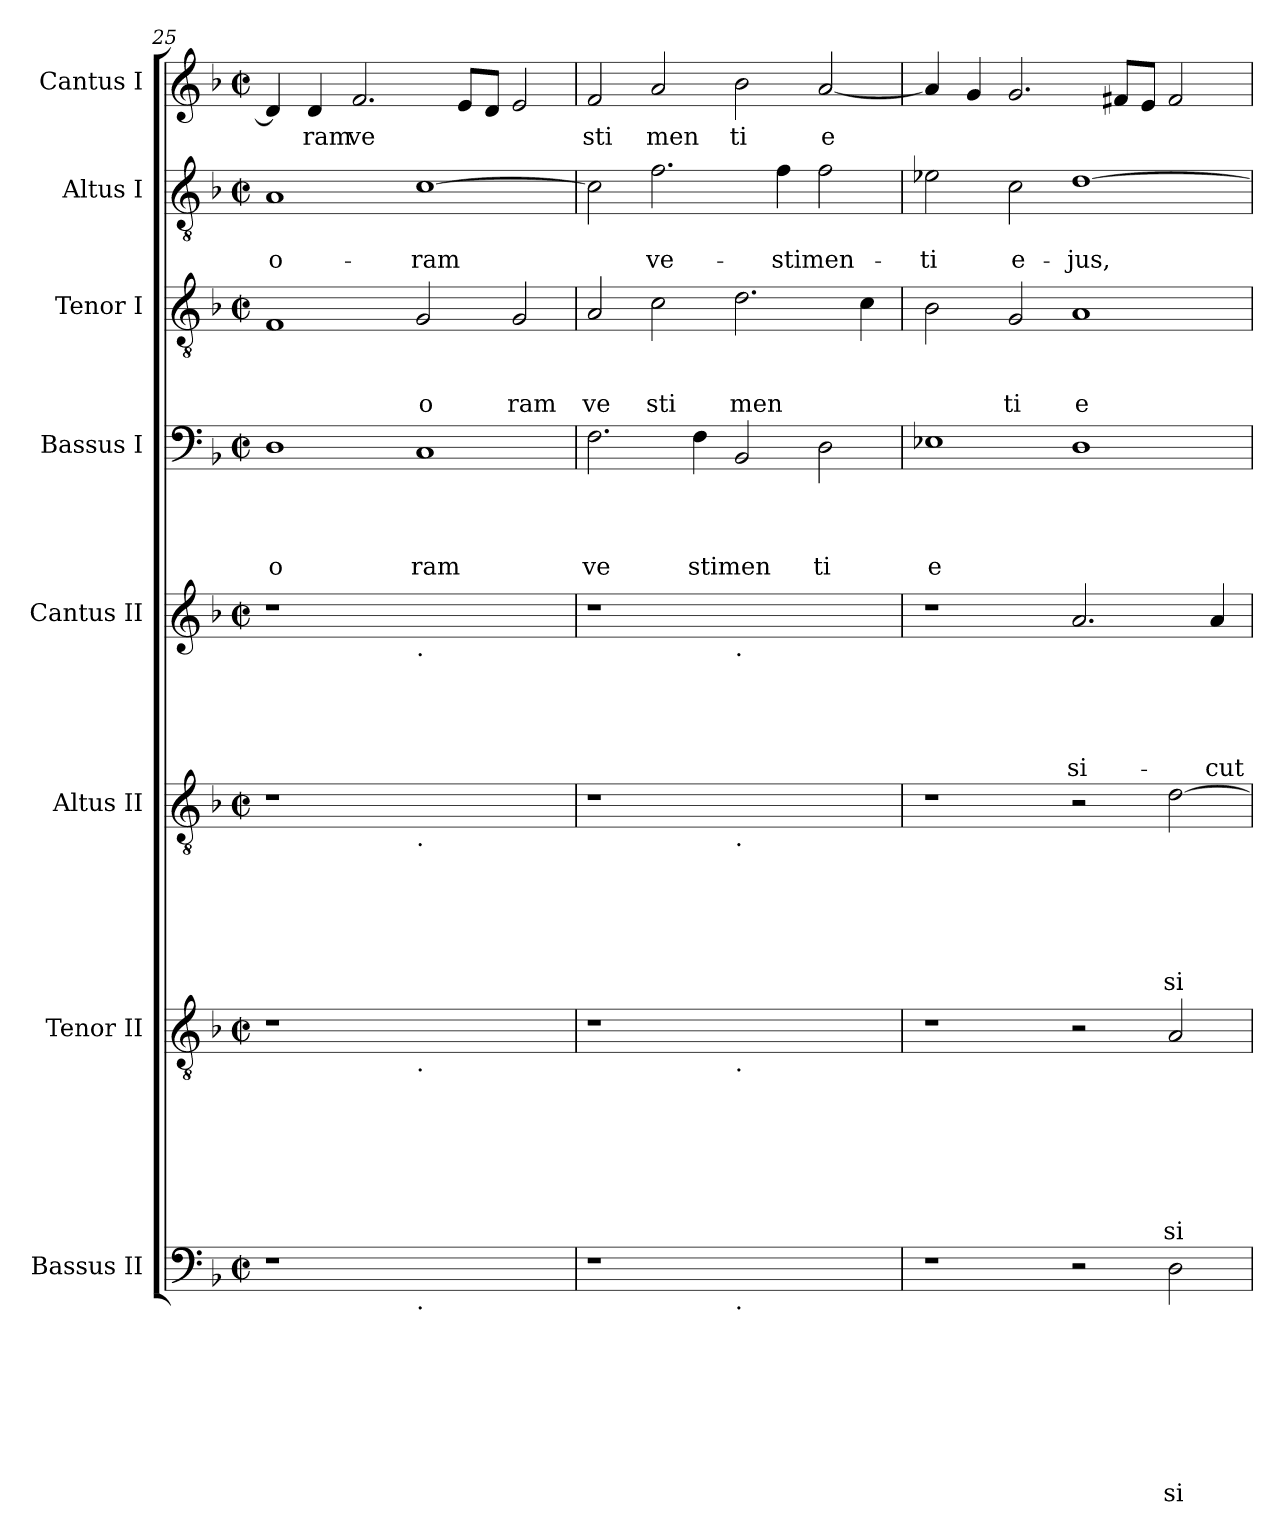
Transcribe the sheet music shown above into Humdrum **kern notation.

**kern	**text	**text	**text	**text	**text	**text	**text	**text	**kern	**text	**text	**text	**text	**text	**text	**text	**kern	**text	**text	**text	**text	**text	**text	**kern	**text	**text	**text	**text	**text	**kern	**text	**text	**text	**text	**kern	**text	**text	**text	**kern	**text	**text	**kern	**text
*part8	*part8	*part8	*part8	*part8	*part8	*part8	*part8	*part8	*part7	*part7	*part7	*part7	*part7	*part7	*part7	*part7	*part6	*part6	*part6	*part6	*part6	*part6	*part6	*part5	*part5	*part5	*part5	*part5	*part5	*part4	*part4	*part4	*part4	*part4	*part3	*part3	*part3	*part3	*part2	*part2	*part2	*part1	*part1
*staff8	*staff8	*staff8	*staff8	*staff8	*staff8	*staff8	*staff8	*staff8	*staff7	*staff7	*staff7	*staff7	*staff7	*staff7	*staff7	*staff7	*staff6	*staff6	*staff6	*staff6	*staff6	*staff6	*staff6	*staff5	*staff5	*staff5	*staff5	*staff5	*staff5	*staff4	*staff4	*staff4	*staff4	*staff4	*staff3	*staff3	*staff3	*staff3	*staff2	*staff2	*staff2	*staff1	*staff1
*I"Bassus II	*	*	*	*	*	*	*	*	*I"Tenor II	*	*	*	*	*	*	*	*I"Altus II	*	*	*	*	*	*	*I"Cantus II	*	*	*	*	*	*I"Bassus I	*	*	*	*	*I"Tenor I	*	*	*	*I"Altus I	*	*	*I"Cantus I	*
*clefF4	*	*	*	*	*	*	*	*	*clefGv2	*	*	*	*	*	*	*	*clefGv2	*	*	*	*	*	*	*clefG2	*	*	*	*	*	*clefF4	*	*	*	*	*clefGv2	*	*	*	*clefGv2	*	*	*clefG2	*
*k[b-]	*	*	*	*	*	*	*	*	*k[b-]	*	*	*	*	*	*	*	*k[b-]	*	*	*	*	*	*	*k[b-]	*	*	*	*	*	*k[b-]	*	*	*	*	*k[b-]	*	*	*	*k[b-]	*	*	*k[b-]	*
*F:	*	*	*	*	*	*	*	*	*F:	*	*	*	*	*	*	*	*F:	*	*	*	*	*	*	*F:	*	*	*	*	*	*F:	*	*	*	*	*F:	*	*	*	*F:	*	*	*F:	*
*M2/2	*	*	*	*	*	*	*	*	*M2/2	*	*	*	*	*	*	*	*M2/2	*	*	*	*	*	*	*M2/2	*	*	*	*	*	*M2/2	*	*	*	*	*M2/2	*	*	*	*M2/2	*	*	*M2/2	*
*met(c|)	*	*	*	*	*	*	*	*	*met(c|)	*	*	*	*	*	*	*	*met(c|)	*	*	*	*	*	*	*met(c|)	*	*	*	*	*	*met(c|)	*	*	*	*	*met(c|)	*	*	*	*met(c|)	*	*	*met(c|)	*
=25	=25	=25	=25	=25	=25	=25	=25	=25	=25	=25	=25	=25	=25	=25	=25	=25	=25	=25	=25	=25	=25	=25	=25	=25	=25	=25	=25	=25	=25	=25	=25	=25	=25	=25	=25	=25	=25	=25	=25	=25	=25	=25	=25
!	!	!	!	!	!	!	!	!	!	!	!	!	!	!	!	!	!	!	!	!	!	!	!	!	!	!	!	!	!	!	!	!	!	!LO:LY:b	!	!	!	!	!	!	!LO:LY:b	!	!
1r	.	.	.	.	.	.	.	.	1r	.	.	.	.	.	.	.	1r	.	.	.	.	.	.	1r	.	.	.	.	.	1D	.	.	.	o	1F	.	.	.	1A	.	o-	4d/]	.
!	!	!	!	!	!	!	!	!	!	!	!	!	!	!	!	!	!	!	!	!	!	!	!	!	!	!	!	!	!	!	!	!	!	!	!	!	!	!	!	!	!	!	!LO:LY:b
.	.	.	.	.	.	.	.	.	.	.	.	.	.	.	.	.	.	.	.	.	.	.	.	.	.	.	.	.	.	.	.	.	.	.	.	.	.	.	.	.	.	4d/	ram
!	!	!	!	!	!	!	!	!	!	!	!	!	!	!	!	!	!	!	!	!	!	!	!	!	!	!	!	!	!	!	!	!	!	!	!	!	!	!	!	!	!	!	!LO:LY:b
.	.	.	.	.	.	.	.	.	.	.	.	.	.	.	.	.	.	.	.	.	.	.	.	.	.	.	.	.	.	.	.	.	.	.	.	.	.	.	.	.	.	2.f/	ve
!	!	!	!	!	!	!	!	!	!	!	!	!	!	!	!	!	!	!	!	!	!	!	!	!LO:TX:b:t=.	!	!	!	!	!	!	!	!	!	!	!	!	!	!	!	!	!	!	!
!	!	!	!	!	!	!	!	!	!	!	!	!	!	!	!	!	!LO:TX:b:t=.	!	!	!	!	!	!	!	!	!	!	!	!	!	!	!	!	!	!	!	!	!	!	!	!	!	!
!	!	!	!	!	!	!	!	!	!LO:TX:b:t=.	!	!	!	!	!	!	!	!	!	!	!	!	!	!	!	!	!	!	!	!	!	!	!	!	!	!	!	!	!	!	!	!	!	!
!LO:TX:b:t=.	!	!	!	!	!	!	!	!	!	!	!	!	!	!	!	!	!	!	!	!	!	!	!	!	!	!	!	!	!	!	!	!	!	!	!	!	!	!	!	!	!	!	!
!	!	!	!	!	!	!	!	!	!	!	!	!	!	!	!	!	!	!	!	!	!	!	!	!	!	!	!	!	!	!	!	!	!	!LO:LY:b	!	!	!	!LO:LY:b	!	!	!LO:LY:b	!	!
1ryy	.	.	.	.	.	.	.	.	1ryy	.	.	.	.	.	.	.	1ryy	.	.	.	.	.	.	1ryy	.	.	.	.	.	1C	.	.	.	ram	2G/	.	.	o	[>1c	.	-ram	.	.
.	.	.	.	.	.	.	.	.	.	.	.	.	.	.	.	.	.	.	.	.	.	.	.	.	.	.	.	.	.	.	.	.	.	.	.	.	.	.	.	.	.	8e/L	.
.	.	.	.	.	.	.	.	.	.	.	.	.	.	.	.	.	.	.	.	.	.	.	.	.	.	.	.	.	.	.	.	.	.	.	.	.	.	.	.	.	.	8d/J	.
!	!	!	!	!	!	!	!	!	!	!	!	!	!	!	!	!	!	!	!	!	!	!	!	!	!	!	!	!	!	!	!	!	!	!	!	!	!	!LO:LY:b	!	!	!	!	!
.	.	.	.	.	.	.	.	.	.	.	.	.	.	.	.	.	.	.	.	.	.	.	.	.	.	.	.	.	.	.	.	.	.	.	2G/	.	.	ram	.	.	.	2e/	.
=26	=26	=26	=26	=26	=26	=26	=26	=26	=26	=26	=26	=26	=26	=26	=26	=26	=26	=26	=26	=26	=26	=26	=26	=26	=26	=26	=26	=26	=26	=26	=26	=26	=26	=26	=26	=26	=26	=26	=26	=26	=26	=26	=26
!	!	!	!	!	!	!	!	!	!	!	!	!	!	!	!	!	!	!	!	!	!	!	!	!	!	!	!	!	!	!	!	!	!	!LO:LY:b	!	!	!	!LO:LY:b	!	!	!	!	!LO:LY:b
1r	.	.	.	.	.	.	.	.	1r	.	.	.	.	.	.	.	1r	.	.	.	.	.	.	1r	.	.	.	.	.	2.F\	.	.	.	ve	2A/	.	.	ve	2c\]	.	.	2f/	sti
!	!	!	!	!	!	!	!	!	!	!	!	!	!	!	!	!	!	!	!	!	!	!	!	!	!	!	!	!	!	!	!	!	!	!	!	!	!	!LO:LY:b	!	!	!LO:LY:b	!	!LO:LY:b
.	.	.	.	.	.	.	.	.	.	.	.	.	.	.	.	.	.	.	.	.	.	.	.	.	.	.	.	.	.	.	.	.	.	.	2c\	.	.	sti	2.f\	.	ve-	2a/	men
!	!	!	!	!	!	!	!	!	!	!	!	!	!	!	!	!	!	!	!	!	!	!	!	!	!	!	!	!	!	!	!	!	!	!LO:LY:b	!	!	!	!	!	!	!	!	!
.	.	.	.	.	.	.	.	.	.	.	.	.	.	.	.	.	.	.	.	.	.	.	.	.	.	.	.	.	.	4F\	.	.	.	stimen	.	.	.	.	.	.	.	.	.
!	!	!	!	!	!	!	!	!	!	!	!	!	!	!	!	!	!	!	!	!	!	!	!	!LO:TX:b:t=.	!	!	!	!	!	!	!	!	!	!	!	!	!	!	!	!	!	!	!
!	!	!	!	!	!	!	!	!	!	!	!	!	!	!	!	!	!LO:TX:b:t=.	!	!	!	!	!	!	!	!	!	!	!	!	!	!	!	!	!	!	!	!	!	!	!	!	!	!
!	!	!	!	!	!	!	!	!	!LO:TX:b:t=.	!	!	!	!	!	!	!	!	!	!	!	!	!	!	!	!	!	!	!	!	!	!	!	!	!	!	!	!	!	!	!	!	!	!
!LO:TX:b:t=.	!	!	!	!	!	!	!	!	!	!	!	!	!	!	!	!	!	!	!	!	!	!	!	!	!	!	!	!	!	!	!	!	!	!	!	!	!	!	!	!	!	!	!
!	!	!	!	!	!	!	!	!	!	!	!	!	!	!	!	!	!	!	!	!	!	!	!	!	!	!	!	!	!	!	!	!	!	!	!	!	!	!LO:LY:b	!	!	!	!	!LO:LY:b
1ryy	.	.	.	.	.	.	.	.	1ryy	.	.	.	.	.	.	.	1ryy	.	.	.	.	.	.	1ryy	.	.	.	.	.	2BB-/	.	.	.	.	2.d\	.	.	men	.	.	.	2b-\	ti
!	!	!	!	!	!	!	!	!	!	!	!	!	!	!	!	!	!	!	!	!	!	!	!	!	!	!	!	!	!	!	!	!	!	!	!	!	!	!	!	!	!LO:LY:b	!	!
.	.	.	.	.	.	.	.	.	.	.	.	.	.	.	.	.	.	.	.	.	.	.	.	.	.	.	.	.	.	.	.	.	.	.	.	.	.	.	4f\	.	-stimen-	.	.
!	!	!	!	!	!	!	!	!	!	!	!	!	!	!	!	!	!	!	!	!	!	!	!	!	!	!	!	!	!	!	!	!	!	!LO:LY:b	!	!	!	!	!	!	!	!	!LO:LY:b
.	.	.	.	.	.	.	.	.	.	.	.	.	.	.	.	.	.	.	.	.	.	.	.	.	.	.	.	.	.	2D\	.	.	.	ti	.	.	.	.	2f\	.	.	[<2a/	e
.	.	.	.	.	.	.	.	.	.	.	.	.	.	.	.	.	.	.	.	.	.	.	.	.	.	.	.	.	.	.	.	.	.	.	4c\	.	.	.	.	.	.	.	.
=27	=27	=27	=27	=27	=27	=27	=27	=27	=27	=27	=27	=27	=27	=27	=27	=27	=27	=27	=27	=27	=27	=27	=27	=27	=27	=27	=27	=27	=27	=27	=27	=27	=27	=27	=27	=27	=27	=27	=27	=27	=27	=27	=27
!	!	!	!	!	!	!	!	!	!	!	!	!	!	!	!	!	!	!	!	!	!	!	!	!	!	!	!	!	!	!	!	!	!	!LO:LY:b:rj	!	!	!	!	!	!	!LO:LY:b	!	!
1r	.	.	.	.	.	.	.	.	1r	.	.	.	.	.	.	.	1r	.	.	.	.	.	.	1r	.	.	.	.	.	1E-X	.	.	.	e	2B-\	.	.	.	2e-X\	.	-ti	4a/]	.
.	.	.	.	.	.	.	.	.	.	.	.	.	.	.	.	.	.	.	.	.	.	.	.	.	.	.	.	.	.	.	.	.	.	.	.	.	.	.	.	.	.	4g/	.
!	!	!	!	!	!	!	!	!	!	!	!	!	!	!	!	!	!	!	!	!	!	!	!	!	!	!	!	!	!	!	!	!	!	!	!	!	!	!LO:LY:b	!	!	!LO:LY:b	!	!
.	.	.	.	.	.	.	.	.	.	.	.	.	.	.	.	.	.	.	.	.	.	.	.	.	.	.	.	.	.	.	.	.	.	.	2G/	.	.	ti	2c\	.	e-	2.g/	.
!	!	!	!	!	!	!	!	!	!	!	!	!	!	!	!	!	!	!	!	!	!	!	!	!	!	!	!	!	!LO:LY:b	!	!	!	!	!	!	!	!	!LO:LY:b	!	!	!LO:LY:b	!	!
2r	.	.	.	.	.	.	.	.	2r	.	.	.	.	.	.	.	2r	.	.	.	.	.	.	2.a/	.	.	.	.	si-	1D	.	.	.	.	1A	.	.	e	[<1d	.	-jus,	.	.
.	.	.	.	.	.	.	.	.	.	.	.	.	.	.	.	.	.	.	.	.	.	.	.	.	.	.	.	.	.	.	.	.	.	.	.	.	.	.	.	.	.	8f#/L	.
.	.	.	.	.	.	.	.	.	.	.	.	.	.	.	.	.	.	.	.	.	.	.	.	.	.	.	.	.	.	.	.	.	.	.	.	.	.	.	.	.	.	8e/J	.
!	!	!	!	!	!	!	!	!LO:LY:b	!	!	!	!	!	!	!	!LO:LY:b	!	!	!	!	!	!	!LO:LY:b	!	!	!	!	!	!	!	!	!	!	!	!	!	!	!	!	!	!	!	!
2D\	.	.	.	.	.	.	.	si	2A/	.	.	.	.	.	.	si	[<2d\	.	.	.	.	.	si-	.	.	.	.	.	.	.	.	.	.	.	.	.	.	.	.	.	.	2f#/	.
!	!	!	!	!	!	!	!	!	!	!	!	!	!	!	!	!	!	!	!	!	!	!	!	!	!	!	!	!	!LO:LY:b	!	!	!	!	!	!	!	!	!	!	!	!	!	!
.	.	.	.	.	.	.	.	.	.	.	.	.	.	.	.	.	.	.	.	.	.	.	.	4a/	.	.	.	.	-cut	.	.	.	.	.	.	.	.	.	.	.	.	.	.
=	=	=	=	=	=	=	=	=	=	=	=	=	=	=	=	=	=	=	=	=	=	=	=	=	=	=	=	=	=	=	=	=	=	=	=	=	=	=	=	=	=	=	=
*-	*-	*-	*-	*-	*-	*-	*-	*-	*-	*-	*-	*-	*-	*-	*-	*-	*-	*-	*-	*-	*-	*-	*-	*-	*-	*-	*-	*-	*-	*-	*-	*-	*-	*-	*-	*-	*-	*-	*-	*-	*-	*-	*-
